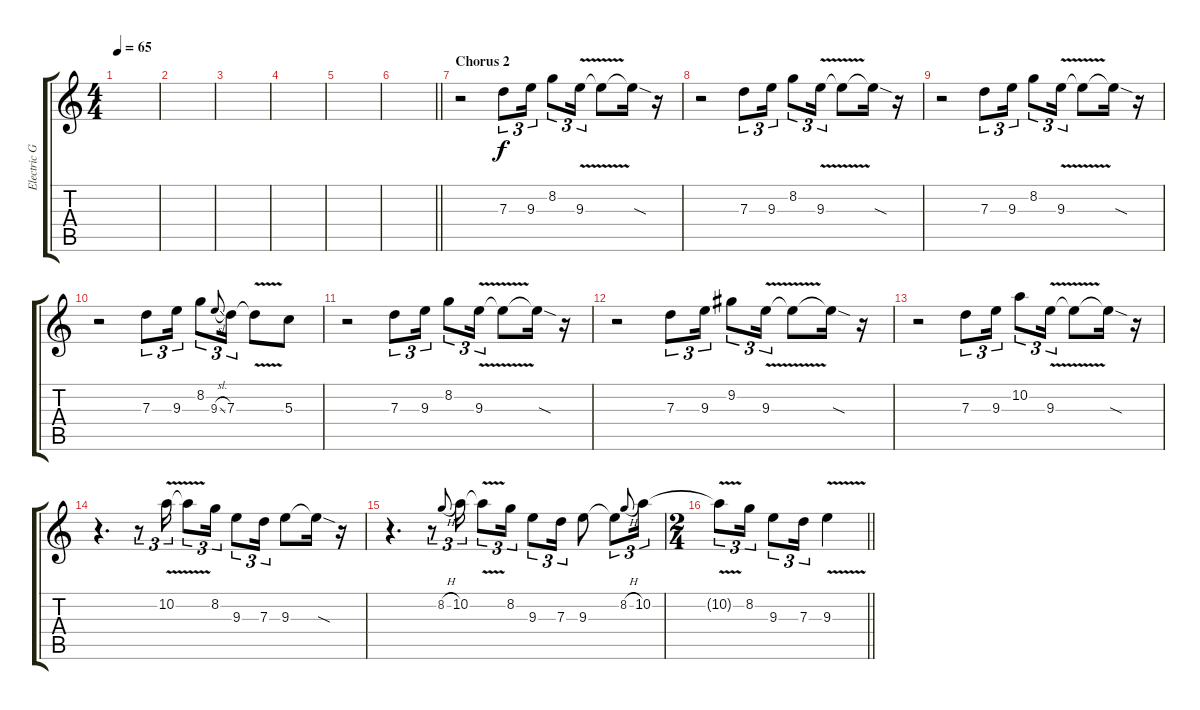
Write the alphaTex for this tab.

\track ("Electric Guitar" "Electric G") {instrument overdrivenguitar}
\staff {score tabs}
\tuning (E4 B3 G3 D3 A2 E2) {hide}
\ts (4 4)
\tempo 65
\clef g2
\ks c
|
|
|
|
|
\barLineRight lightlight
|
\section ("" "Chorus 2")
r.2 7.3.8{tu (3 2)} 9.3.16{tu (3 2)} 8.2.8{tu (3 2)} 9.3{v}.16{tu (3 2)} 9.3{t}.8 9.3{sod t}.16 r.16 |
r.2 7.3.8{tu (3 2)} 9.3.16{tu (3 2)} 8.2.8{tu (3 2)} 9.3{v}.16{tu (3 2)} 9.3{t}.8 9.3{sod t}.16 r.16 |
r.2 7.3.8{tu (3 2)} 9.3.16{tu (3 2)} 8.2.8{tu (3 2)} 9.3{v}.16{tu (3 2)} 9.3{t}.8 9.3{sod t}.16 r.16 |
r.2 7.3.8{tu (3 2)} 9.3.16{tu (3 2)} 8.2.8{tu (3 2)} 9.3{sl}.8{gr onbeat} 7.3.16{tu (3 2)} 7.3{v t}.8 5.3.8 |
r.2 7.3.8{tu (3 2)} 9.3.16{tu (3 2)} 8.2.8{tu (3 2)} 9.3{v}.16{tu (3 2)} 9.3{t}.8 9.3{sod t}.16 r.16 |
r.2 7.3.8{tu (3 2)} 9.3.16{tu (3 2)} 9.2.8{tu (3 2)} 9.3{v}.16{tu (3 2)} 9.3{t}.8 9.3{sod t}.16 r.16 |
r.2 7.3.8{tu (3 2)} 9.3.16{tu (3 2)} 10.2.8{tu (3 2)} 9.3{v}.16{tu (3 2)} 9.3{t}.8 9.3{sod t}.16 r.16 |
r.4{d} r.8{tu (3 2)} 10.2{v}.16{tu (3 2)} 10.2{t}.8{tu (3 2)} 8.2.16{tu (3 2)} 9.3.8{tu (3 2)} 7.3.16{tu (3 2)} 9.3.8 9.3{sod t}.16 r.16 |
r.4{d} r.8{tu (3 2)} 8.2{h}.8{gr onbeat} 10.2.16{tu (3 2)} 10.2{v t}.8{tu (3 2)} 8.2.16{tu (3 2)} 9.3.8{tu (3 2)} 7.3.16{tu (3 2)} 9.3.8 9.3{t}.8{tu (3 2)} 8.2{h}.8{gr onbeat} 10.2.16{tu (3 2)} |
\ts (2 4)
\barLineRight lightlight
10.2{v t}.8{tu (3 2)} 8.2.16{tu (3 2)} 9.3.8{tu (3 2)} 7.3.16{tu (3 2)} 9.3{v}.4
